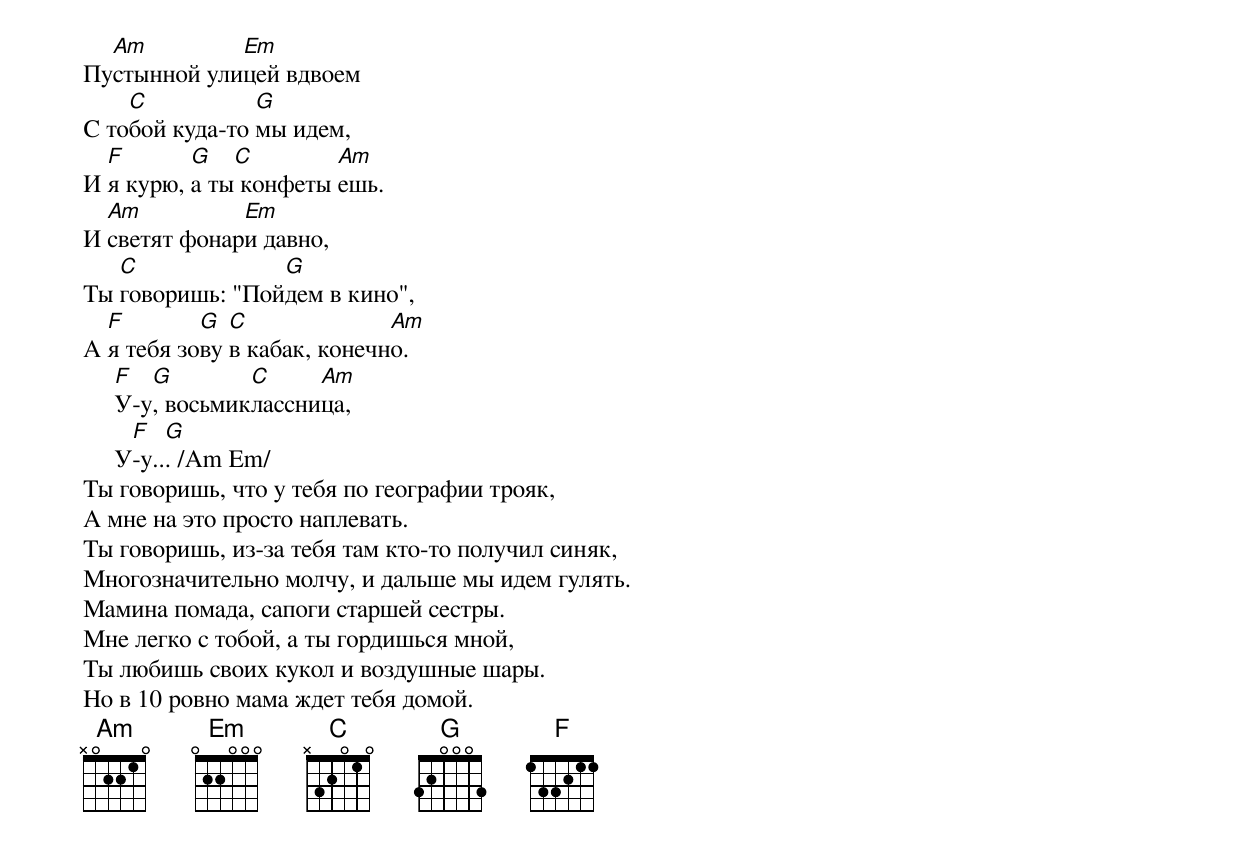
  Am         Em
Пустынной улицей вдвоем
    C           G
С тобой куда-то мы идем,
  F       G   C        Am
И я курю, а ты конфеты ешь.
  Am          Em
И светят фонари давно,
   C             G
Ты говоришь: "Пойдем в кино",
  F        G  C              Am
А я тебя зову в кабак, конечно.
     F  G        C     Am
     У-у, восьмиклассница,
      F   G
     У-у... /Am Em/
Ты говоришь, что у тебя по географии трояк,
А мне на это просто наплевать.
Ты говоришь, из-за тебя там кто-то получил синяк,
Многозначительно молчу, и дальше мы идем гулять.
Мамина помада, сапоги старшей сестры.
Мне легко с тобой, а ты гордишься мной,
Ты любишь своих кукол и воздушные шары.
Но в 10 ровно мама ждет тебя домой.
